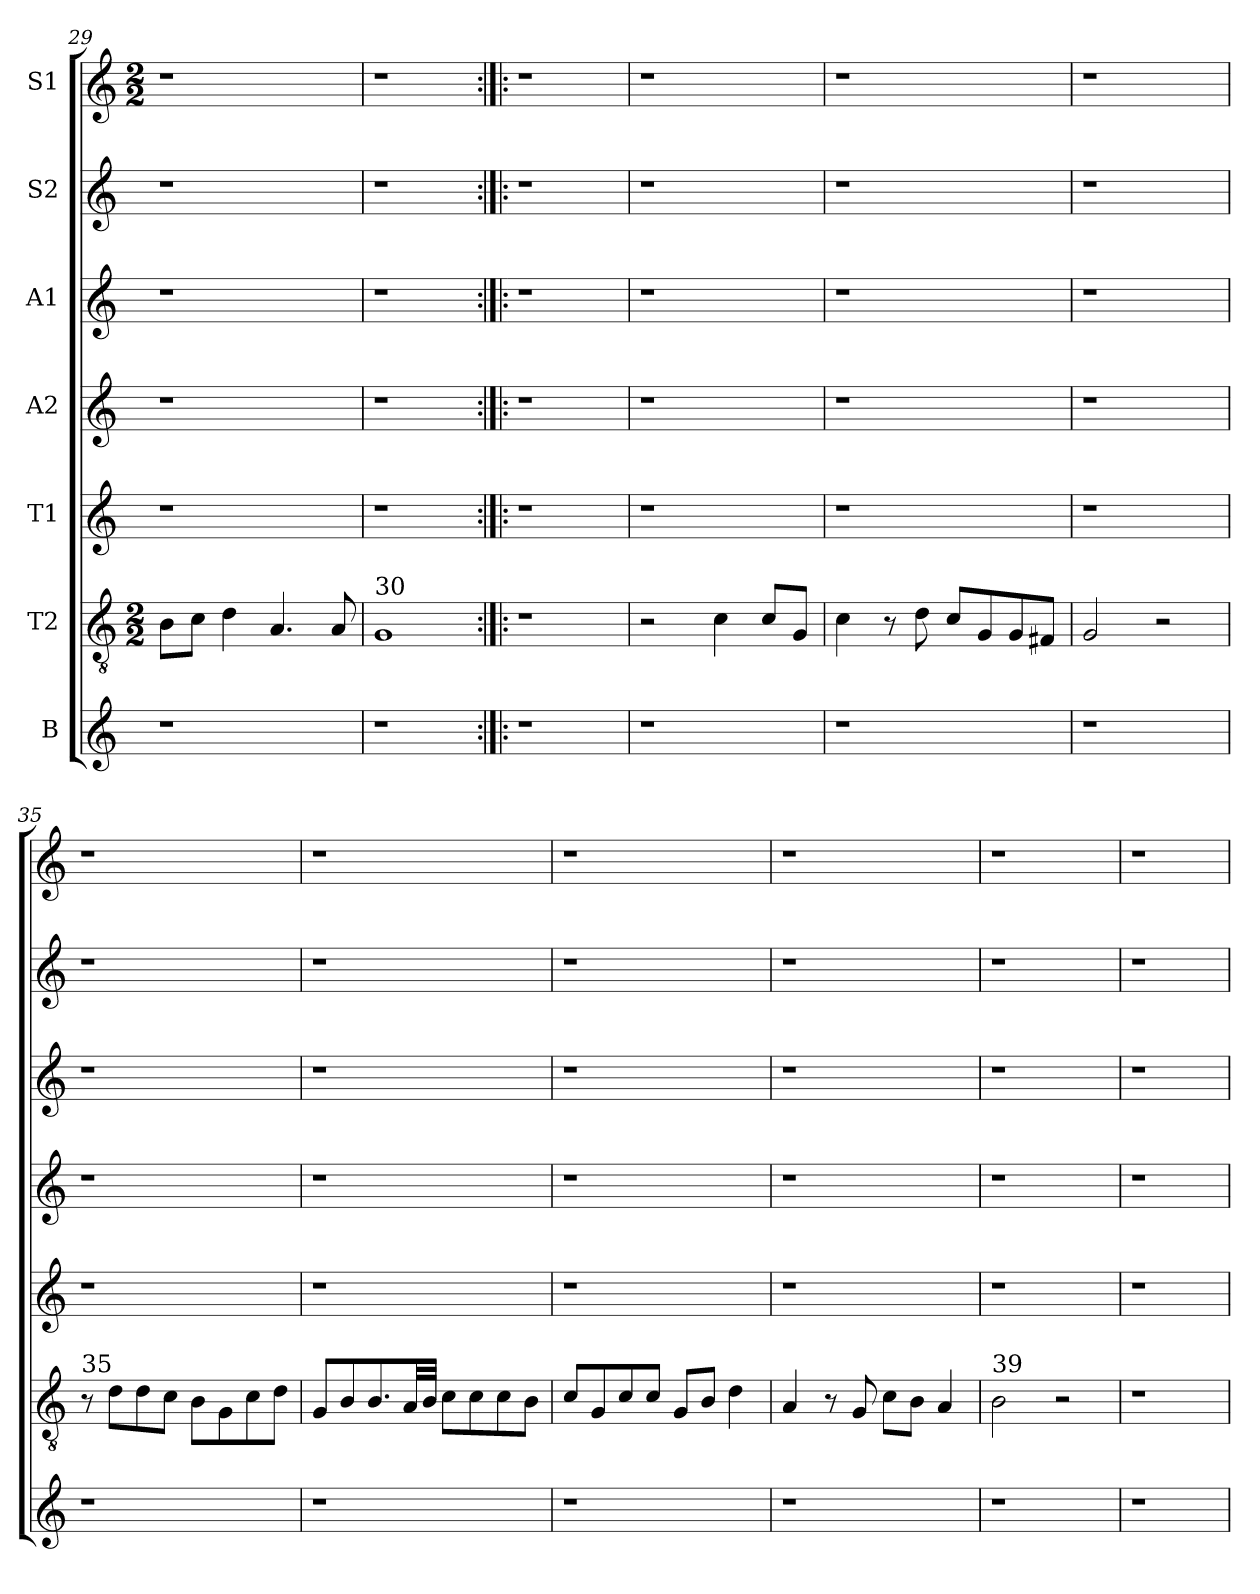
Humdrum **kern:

**kern	**kern	**kern	**kern	**kern	**kern	**kern
*part7	*part6	*part5	*part4	*part3	*part2	*part1
*staff7	*staff6	*staff5	*staff4	*staff3	*staff2	*staff1
*I"B	*I"T2	*I"T1	*I"A2	*I"A1	*I"S2	*I"S1
*clefG2	*clefGv2	*clefG2	*clefG2	*clefG2	*clefG2	*clefG2
*ITrd-7c-12	*ITrd-7c-12	*ITrd-7c-12	*ITrd-7c-12	*ITrd-7c-12	*ITrd-7c-12	*ITrd-7c-12
*k[]	*k[]	*k[]	*k[]	*k[]	*k[]	*k[]
*	*M2/2	*	*	*	*	*M2/2
=29	=29	=29	=29	=29	=29	=29
1r	8b\L	1r	1r	1r	1r	1r
.	8cc\J	.	.	.	.	.
.	4dd\	.	.	.	.	.
.	4.a/	.	.	.	.	.
.	8a/	.	.	.	.	.
=30	=30	=30	=30	=30	=30	=30
!	!LO:TX:a:t=30	!	!	!	!	!
1r	1g	1r	1r	1r	1r	1r
=31:|!|:	=31:|!|:	=31:|!|:	=31:|!|:	=31:|!|:	=31:|!|:	=31:|!|:
1r	1r	1r	1r	1r	1r	1r
=32	=32	=32	=32	=32	=32	=32
1r	2r	1r	1r	1r	1r	1r
.	4cc\	.	.	.	.	.
.	8cc/L	.	.	.	.	.
.	8g/J	.	.	.	.	.
=33	=33	=33	=33	=33	=33	=33
1r	4cc\	1r	1r	1r	1r	1r
.	8r	.	.	.	.	.
.	8dd\	.	.	.	.	.
.	8cc/L	.	.	.	.	.
.	8g/	.	.	.	.	.
.	8g/	.	.	.	.	.
.	8f#X/J	.	.	.	.	.
!!LO:PB:g=z
=34	=34	=34	=34	=34	=34	=34
1r	2g/	1r	1r	1r	1r	1r
.	2r	.	.	.	.	.
=35	=35	=35	=35	=35	=35	=35
!	!LO:TX:a:t=35	!	!	!	!	!
1r	8r	1r	1r	1r	1r	1r
.	8dd\L	.	.	.	.	.
.	8dd\	.	.	.	.	.
.	8cc\J	.	.	.	.	.
.	8b\L	.	.	.	.	.
.	8g\	.	.	.	.	.
.	8cc\	.	.	.	.	.
.	8dd\J	.	.	.	.	.
=36	=36	=36	=36	=36	=36	=36
1r	8g/L	1r	1r	1r	1r	1r
.	8b/	.	.	.	.	.
.	8.b/	.	.	.	.	.
.	32a/LL	.	.	.	.	.
.	32b/JJJ	.	.	.	.	.
.	8cc\L	.	.	.	.	.
.	8cc\	.	.	.	.	.
.	8cc\	.	.	.	.	.
.	8b\J	.	.	.	.	.
=37	=37	=37	=37	=37	=37	=37
1r	8cc/L	1r	1r	1r	1r	1r
.	8g/	.	.	.	.	.
.	8cc/	.	.	.	.	.
.	8cc/J	.	.	.	.	.
.	8g/L	.	.	.	.	.
.	8b/J	.	.	.	.	.
.	4dd\	.	.	.	.	.
!!LO:LB:g=z
=38	=38	=38	=38	=38	=38	=38
1r	4a/	1r	1r	1r	1r	1r
.	8r	.	.	.	.	.
.	8g/	.	.	.	.	.
.	8cc\L	.	.	.	.	.
.	8b\J	.	.	.	.	.
.	4a/	.	.	.	.	.
!!LO:PB:g=z
=39	=39	=39	=39	=39	=39	=39
!	!LO:TX:a:t=39	!	!	!	!	!
1r	2b\	1r	1r	1r	1r	1r
.	2r	.	.	.	.	.
=40	=40	=40	=40	=40	=40	=40
1r	1r	1r	1r	1r	1r	1r
=41	=41	=41	=41	=41	=41	=41
1r	1r	1r	1r	1r	1r	1r
=42	=42	=42	=42	=42	=42	=42
1r	1r	1r	1r	1r	1r	1r
=	=	=	=	=	=	=
*-	*-	*-	*-	*-	*-	*-
